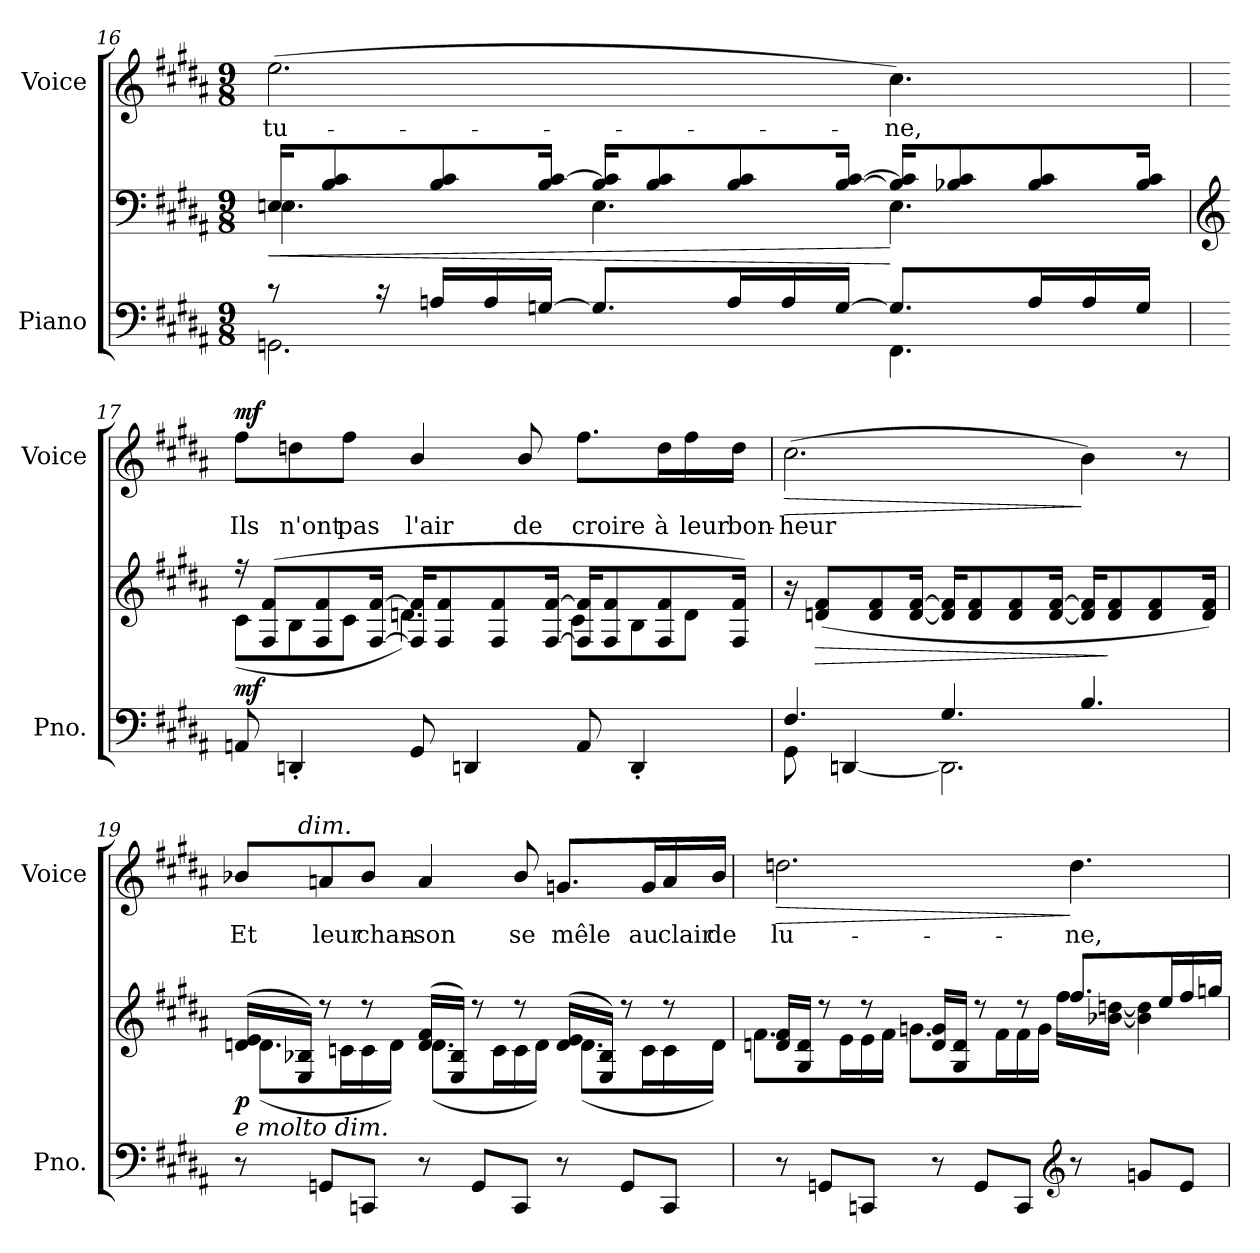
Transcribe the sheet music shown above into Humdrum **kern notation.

**kern	**kern	**dynam	**kern	**text	**dynam
*part2	*part2	*part2	*part1	*part1	*part1
*staff3	*staff2	*staff2/3	*staff1	*staff1	*staff1
*I"Piano	*	*	*I"Voice	*	*
*I'Pno.	*	*	*I'Voice	*	*
*clefF4	*clefF4	*	*clefG2	*	*
*k[f#c#g#d#a#]	*k[f#c#g#d#a#]	*	*k[f#c#g#d#a#]	*	*
*B:	*B:	*	*B:	*	*
*M9/8	*M9/8	*	*M9/8	*	*
=16	=16	=16	=16	=16	=16
*^	*^	*	*	*	*
!	!	!	!	!LO:HP:b	!	!	!
!	!	!	!	!	!	!LO:LY:b:color=#000000	!
8r	2.GGni\	16Ei/KL	4.Eni\	<	(2.eei\	-tu-	.
.	.	8Bi/ 8c#i	.	.	.	.	.
16r	.	.	.	.	.	.	.
16Ani/LL	.	8Bi/ 8c#i	.	.	.	.	.
16Ai/	.	.	.	.	.	.	.
[16Gni/JJ	.	16Bi/ [16c#iJk	.	.	.	.	.
8.Gi/L]	.	16Bi/ 16c#i]KL	4.Ei\	.	.	.	.
.	.	8Bi/ 8c#i	.	.	.	.	.
16Ai/L	.	8Bi/ 8c#i	.	.	.	.	.
16Ai/	.	.	.	.	.	.	.
[16Gi/JJ	.	[16Bi/ [16c#iJk	.	.	.	.	.
!	!	!	!	!	!	!LO:LY:b:color=#000000	!
8.Gi/L]	4.FF#i\	16Bi/] 16c#i]KL	4.Ei\	[	4.cc#i\)	-ne,	.
.	.	8B-Xi/ 8c#i	.	.	.	.	.
16Ai/L	.	8B-i/ 8c#i	.	.	.	.	.
16Ai/	.	.	.	.	.	.	.
16Gi/JJ	.	16B-i/ 16c#iJk	.	.	.	.	.
*v	*v	*	*	*	*	*	*
!!LO:PB:g=z
=17	=17	=17	=17	=17	=17	=17
*	*clefG2	*	*	*	*	*
!	!	!	!	!	!LO:LY:b:color=#000000	!
8AAni/	16r	(8c#i\L	mf	8ff#i\L	Ils	mf
.	(8F#i/ 8f#iL	.	.	.	.	.
!	!	!	!	!	!LO:LY:b:color=#000000	!
4DDn'i/	.	8Bi\	.	8ddni\	n'ont	.
.	8F#i/ 8f#i	.	.	.	.	.
!	!	!	!	!	!LO:LY:b:color=#000000	!
.	.	8c#i\J	.	8ff#i\J	pas	.
.	[16F#i/ [16f#iJk	.	.	.	.	.
!	!	!	!	!	!LO:LY:b:color=#000000	!
8GG#i/	16F#i/] 16f#i]KL	4.dni\)	.	4bi/	l'air	.
.	8F#i/ 8f#i	.	.	.	.	.
4DDni/	.	.	.	.	.	.
.	8F#i/ 8f#i	.	.	.	.	.
!	!	!	!	!	!LO:LY:b:color=#000000	!
.	.	.	.	8bi/	de	.
.	[16F#i/ [16f#iJk	.	.	.	.	.
!	!	!	!	!	!LO:LY:b:color=#000000	!
8AAi/	16F#i/] 16f#i]KL	8c#i\L	.	8.ff#i\L	croire	.
.	8F#i/ 8f#i	.	.	.	.	.
4DD'i/	.	8Bi\	.	.	.	.
!	!	!	!	!	!LO:LY:b:color=#000000	!
.	8F#i/ 8f#i	.	.	16ddi\L	à	.
!	!	!	!	!	!LO:LY:b:color=#000000	!
.	.	8di\J	.	16ff#i\	leur	.
!	!	!	!	!	!LO:LY:b:color=#000000	!
.	16F#i/ 16f#iJk)	.	.	16ddi\JJ	bon-	.
*	*v	*v	*	*	*	*
=18	=18	=18	=18	=18	=18
*^	*	*	*	*	*
!	!	!	!	!	!LO:LY:b:color=#000000	!LO:HP:b
4.F#i/	8GG#i\	16r	.	(2.cc#i\	-heur	>
!	!	!	!LO:HP:b	!	!	!
.	.	(8dni/ 8f#iL	>	.	.	.
.	[4DDni/	.	.	.	.	.
.	.	8di/ 8f#i	.	.	.	.
.	.	[16di/ [16f#iJk	.	.	.	.
4.G#i/	2.DDi\]	16di/] 16f#i]KL	.	.	.	.
.	.	8di/ 8f#i	.	.	.	.
.	.	8di/ 8f#i	.	.	.	.
.	.	[16di/ [16f#iJk	.	.	.	.
4.Bi/	.	16di/] 16f#i]KL	.	4bi\)	.	]
.	.	8di/ 8f#i	]	.	.	.
.	.	8di/ 8f#i	.	.	.	.
.	.	.	.	8r	.	.
.	.	16di/ 16f#iJk)	.	.	.	.
*v	*v	*	*	*	*	*
!!LO:LB:g=z
=19	=19	=19	=19	=19	=19
*	*^	*	*	*	*
!	!LO:TX:b:i:t=e molto dim.	!	!	!	!	!
!	!	!	!	!	!LO:LY:b:color=#000000	!
*	*	*	*	*^	*	*
8r	(16dni/ 16eiLL	(8.di\L	p	8b-Xi/L	16ryy	Et	.
!	!	!	!	!	!LO:TX:a:i:t=dim.	!	!
.	16Ei/ 16B-XiJJ)	.	.	.	1ryy	.	.
!	!	!	!	!	!	!LO:LY:b:color=#000000	!
8GGni/L	8r	.	.	8ani/	.	leur	.
.	.	16cni\L	.	.	.	.	.
!	!	!	!	!	!	!LO:LY:b:color=#000000	!
8CCni/J	8r	16ci\	.	8b-i/J	.	chan-	.
.	.	16di\JJ)	.	.	.	.	.
!	!	!	!	!	!	!LO:LY:b:color=#000000	!
8r	(16di/ 16f#iLL	(8.di\L	.	4ai/	.	-son	.
.	16Ei/ 16B-iJJ)	.	.	.	.	.	.
8GGi/L	8r	.	.	.	.	.	.
.	.	16ci\L	.	.	.	.	.
!	!	!	!	!	!	!LO:LY:b:color=#000000	!
8CCi/J	8r	16ci\	.	8b-i/	.	se	.
.	.	16di\JJ)	.	.	.	.	.
!	!	!	!	!	!	!LO:LY:b:color=#000000	!
8r	(16di/ 16eiLL	(8.di\L	.	8.gni/L	.	mêle	.
.	16Ei/ 16B-iJJ)	.	.	.	.	.	.
8GGi/L	8r	.	.	.	.	.	.
!	!	!	!	!	!	!LO:LY:b:color=#000000	!
.	.	16ci\L	.	16gi/L	.	au	.
!	!	!	!	!	!	!LO:LY:b:color=#000000	!
8CCi/J	8r	16ci\	.	16ai/	.	clair	.
!	!	!	!	!	!	!LO:LY:b:color=#000000	!
.	.	16di\JJ)	.	16b-i/JJ	16ryy	de	.
*	*	*	*	*v	*v	*	*
=20	=20	=20	=20	=20	=20	=20
*	*	*	*	*^	*	*
!	!	!	!	!	!	!LO:LY:b:color=#000000	!LO:HP:b
*	*	*	*	*v	*v	*	*
8r	16dni/ 16f#iLL	8.f#i\L	.	2.ddni\	lu-	>
.	16G#i/ 16diJJ	.	.	.	.	.
8GGni/L	8r	.	.	.	.	.
.	.	16ei\L	.	.	.	.
8CCni/J	8r	16ei\	.	.	.	.
.	.	16f#i\JJ	.	.	.	.
8r	16di/ 16gniLL	8.gi\L	.	.	.	.
.	16G#i/ 16diJJ	.	.	.	.	.
8GGi/L	8r	.	.	.	.	.
.	.	16f#i\L	.	.	.	.
8CCi/J	8r	16f#i\	.	.	.	.
.	.	16gi\JJ	.	.	.	.
*clefG2	*	*	*	*	*	*
!	!	!	!	!	!LO:LY:b:color=#000000	!
8r	8.ff#i/L	16ff#i\LL	.	4.ddi\	-ne,	]
.	.	[16b-Xi\ [16ddniJJ	.	.	.	.
8gni/L	.	4b-i\] 4ddi]	.	.	.	.
.	16eei/L	.	.	.	.	.
8ei/J	16ff#i/	.	.	.	.	.
.	16ggni/JJ	.	.	.	.	.
*	*v	*v	*	*	*	*
=	=	=	=	=	=
*-	*-	*-	*-	*-	*-
